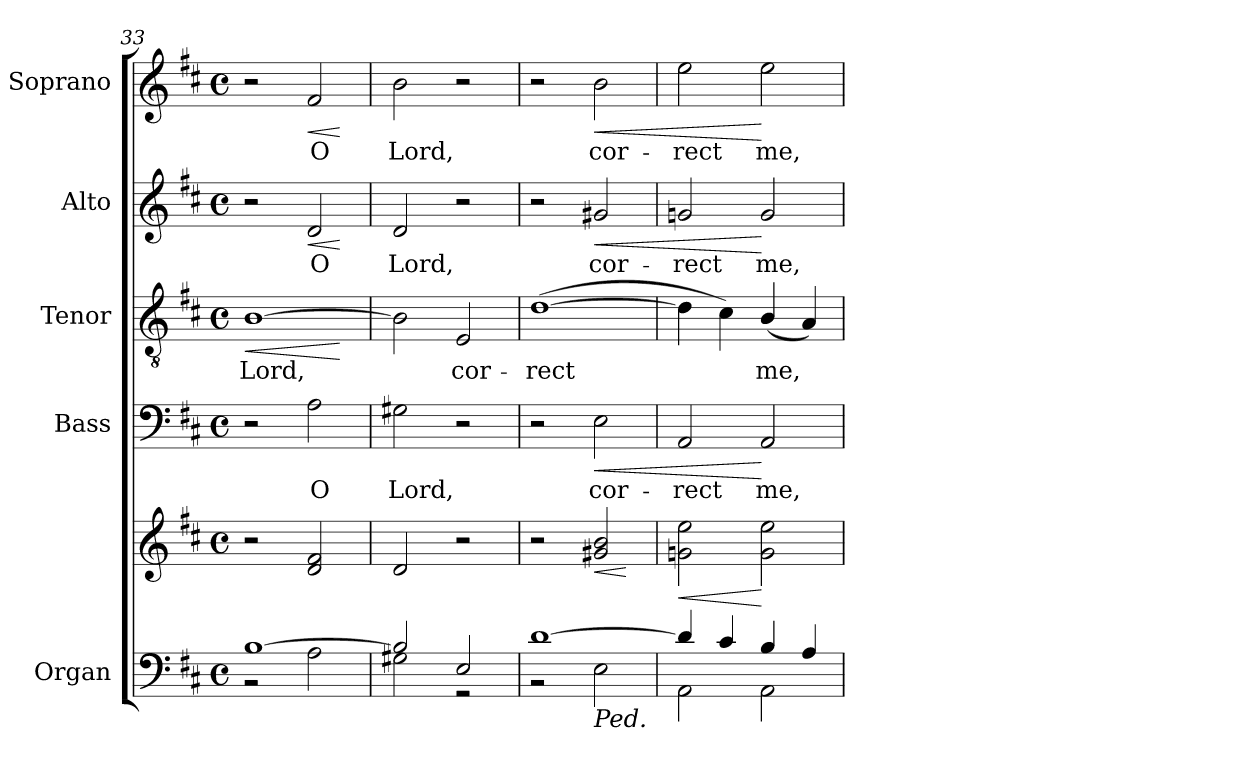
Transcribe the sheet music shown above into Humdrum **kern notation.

**kern	**kern	**dynam	**kern	**text	**dynam	**kern	**text	**dynam	**kern	**text	**dynam	**kern	**text	**dynam
*part5	*part5	*part5	*part4	*part4	*part4	*part3	*part3	*part3	*part2	*part2	*part2	*part1	*part1	*part1
*staff6	*staff5	*staff5/6	*staff4	*staff4	*staff4	*staff3	*staff3	*staff3	*staff2	*staff2	*staff2	*staff1	*staff1	*staff1
*I"Organ	*	*	*I"Bass	*	*	*I"Tenor	*	*	*I"Alto	*	*	*I"Soprano	*	*
*I'Org.	*	*	*I'B.	*	*	*I'T.	*	*	*I'A.	*	*	*I'S.	*	*
*clefF4	*clefG2	*	*clefF4	*	*	*clefGv2	*	*	*clefG2	*	*	*clefG2	*	*
*	*	*	*	*	*	*ITrd7c12	*	*	*	*	*	*	*	*
*k[f#c#]	*k[f#c#]	*	*k[f#c#]	*	*	*k[f#c#]	*	*	*k[f#c#]	*	*	*k[f#c#]	*	*
*D:	*D:	*	*D:	*	*	*D:	*	*	*D:	*	*	*D:	*	*
*M4/4	*M4/4	*	*M4/4	*	*	*M4/4	*	*	*M4/4	*	*	*M4/4	*	*
*met(c)	*met(c)	*	*met(c)	*	*	*met(c)	*	*	*met(c)	*	*	*met(c)	*	*
=33	=33	=33	=33	=33	=33	=33	=33	=33	=33	=33	=33	=33	=33	=33
*^	*	*	*	*	*	*	*	*	*	*	*	*	*	*
!	!	!	!	!	!	!	!	!LO:LY:b:color=#000000	!LO:HP:b	!	!	!	!	!	!
[1Bi	2r	2r	.	2r	.	.	[1BBi	Lord,	<	2r	.	.	2r	.	.
!	!	!	!	!	!LO:LY:b:color=#000000	!	!	!	!	!	!	!	!	!	!
!	!	!	!	!	!	!	!	!	!	!	!LO:LY:b:color=#000000	!LO:HP:b	!	!	!
!	!	!	!	!	!	!	!	!	!	!	!	!	!	!LO:LY:b:color=#000000	!LO:HP:b
.	2Ai\	2di/ 2f#i	.	2Ai\	O	.	.	.	.	2di/	O	<	2f#i/	O	<
*v	*v	*	*	*	*	*	*	*	*	*	*	*	*	*	*
.	.	.	.	.	.	.	.	[	.	.	[	.	.	[
=34	=34	=34	=34	=34	=34	=34	=34	=34	=34	=34	=34	=34	=34	=34
*^	*	*	*	*	*	*	*	*	*	*	*	*	*	*
!	!	!	!	!	!LO:LY:b:color=#000000	!	!	!	!	!	!	!	!	!	!
!	!	!	!	!	!	!	!	!	!	!	!LO:LY:b:color=#000000	!	!	!	!
!	!	!	!	!	!	!	!	!	!	!	!	!	!	!LO:LY:b:color=#000000	!
2Bi/]	2G#Xi\	2di/	.	2G#Xi\	Lord,	.	2BBi\]	.	.	2di/	Lord,	.	2bi\	Lord,	.
!	!	!	!	!	!	!	!	!LO:LY:b:color=#000000	!	!	!	!	!	!	!
2Ei/	2r	2r	[ [	2r	.	.	2EEi/	cor-	.	2r	.	.	2r	.	.
!!LO:PB:g=z
=35	=35	=35	=35	=35	=35	=35	=35	=35	=35	=35	=35	=35	=35	=35	=35
!	!	!	!	!	!	!	!	!LO:LY:b:color=#000000	!	!	!	!	!	!	!
[1di	2r	2r	.	2r	.	.	([1Di	-rect	.	2r	.	.	2r	.	.
!	!	!	!LO:HP:b	!	!	!	!	!	!	!	!	!	!	!	!
!	!	!	!	!	!LO:LY:b:color=#000000	!LO:HP:b	!	!	!	!	!	!	!	!	!
!	!	!	!	!	!	!	!	!	!	!	!LO:LY:b:color=#000000	!LO:HP:b	!	!	!
!	!LO:TX:b:i:t=Ped.	!	!	!	!	!	!	!	!	!	!	!	!	!	!
!	!	!	!	!	!	!	!	!	!	!	!	!	!	!LO:LY:b:color=#000000	!LO:HP:b
.	2Ei\	2g#Xi/ 2bi	<	2Ei\	cor-	<	.	.	.	2g#Xi/	cor-	<	2bi\	cor-	<
*v	*v	*	*	*	*	*	*	*	*	*	*	*	*	*	*
.	.	[	.	.	.	.	.	.	.	.	.	.	.	.
=36	=36	=36	=36	=36	=36	=36	=36	=36	=36	=36	=36	=36	=36	=36
*^	*	*	*	*	*	*	*	*	*	*	*	*	*	*
!	!	!	!LO:HP:b	!	!	!	!	!	!	!	!	!	!	!	!
!	!	!	!	!	!LO:LY:b:color=#000000	!	!	!	!	!	!	!	!	!	!
!	!	!	!	!	!	!	!	!	!	!	!LO:LY:b:color=#000000	!	!	!	!
!	!	!	!	!	!	!	!	!	!	!	!	!	!	!LO:LY:b:color=#000000	!
4di/]	2AAi\	2gni\ 2eei	<	2AAi/	-rect	.	4Di\]	.	.	2gni/	-rect	.	2eei\	-rect	.
4c#i/	.	.	.	.	.	.	4C#i\)	.	.	.	.	.	.	.	.
!	!	!	!	!	!LO:LY:b:color=#000000	!	!	!	!	!	!	!	!	!	!
!	!	!	!	!	!	!	!	!LO:LY:b:color=#000000	!	!	!	!	!	!	!
!	!	!	!	!	!	!	!	!	!	!	!LO:LY:b:color=#000000	!	!	!	!
!	!	!	!	!	!	!	!	!	!	!	!	!	!	!LO:LY:b:color=#000000	!
4Bi/	2AAi\	2gi\ 2eei	[	2AAi/	me,	[	(4BBi/	me,	.	2gi/	me,	[	2eei\	me,	[
4Ai/	.	.	.	.	.	.	4AAi/)	.	.	.	.	.	.	.	.
*v	*v	*	*	*	*	*	*	*	*	*	*	*	*	*	*
=	=	=	=	=	=	=	=	=	=	=	=	=	=	=
*-	*-	*-	*-	*-	*-	*-	*-	*-	*-	*-	*-	*-	*-	*-
